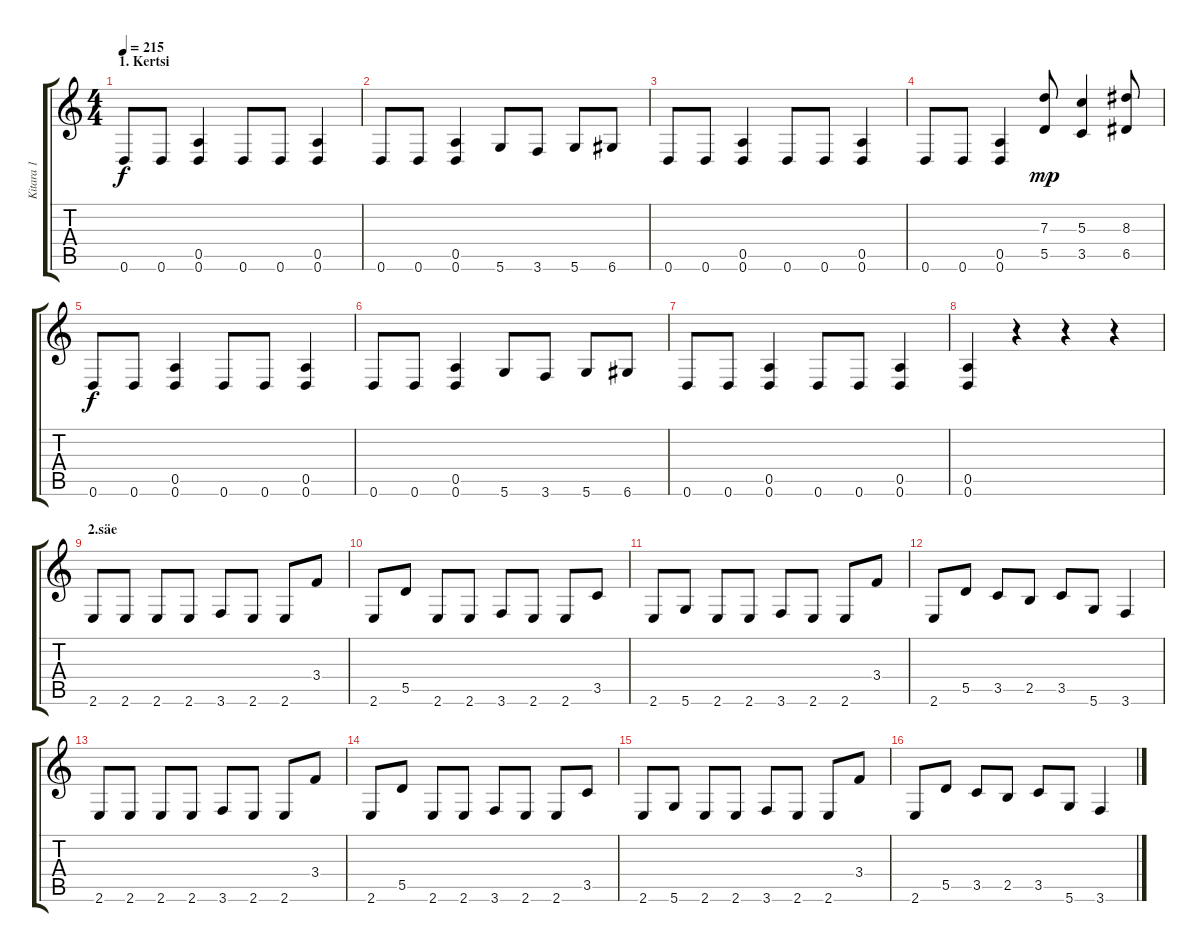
\track ("Kitara 1" "Kitara 1") {instrument distortionguitar}
\staff {score tabs}
\tuning (E4 B3 G3 D3 A2 D2) {hide}
\ts (4 4)
\section ("" "1. Kertsi")
\tempo 215
\clef g2
\ks c
0.6.8{dy f} 0.6.8 (0.5 0.6).4 0.6.8 0.6.8 (0.5 0.6).4 |
0.6.8 0.6.8 (0.5 0.6).4 5.6.8 3.6.8 5.6.8 6.6.8 |
0.6.8 0.6.8 (0.5 0.6).4 0.6.8 0.6.8 (0.5 0.6).4 |
0.6.8 0.6.8 (0.5 0.6).4 (7.3 5.5).8{dy mp} (5.3 3.5).4 (8.3 6.5).8 |
0.6.8{dy f} 0.6.8 (0.5 0.6).4 0.6.8 0.6.8 (0.5 0.6).4 |
0.6.8 0.6.8 (0.5 0.6).4 5.6.8 3.6.8 5.6.8 6.6.8 |
0.6.8 0.6.8 (0.5 0.6).4 0.6.8 0.6.8 (0.5 0.6).4 |
(0.5 0.6).4 r.4 r.4 r.4 |
\section ("" "2.säe")
2.6.8 2.6.8 2.6.8 2.6.8 3.6.8 2.6.8 2.6.8 3.4.8 |
2.6.8 5.5.8 2.6.8 2.6.8 3.6.8 2.6.8 2.6.8 3.5.8 |
2.6.8 5.6.8 2.6.8 2.6.8 3.6.8 2.6.8 2.6.8 3.4.8 |
2.6.8 5.5.8 3.5.8 2.5.8 3.5.8 5.6.8 3.6.4 |
2.6.8 2.6.8 2.6.8 2.6.8 3.6.8 2.6.8 2.6.8 3.4.8 |
2.6.8 5.5.8 2.6.8 2.6.8 3.6.8 2.6.8 2.6.8 3.5.8 |
2.6.8 5.6.8 2.6.8 2.6.8 3.6.8 2.6.8 2.6.8 3.4.8 |
2.6.8 5.5.8 3.5.8 2.5.8 3.5.8 5.6.8 3.6.4
